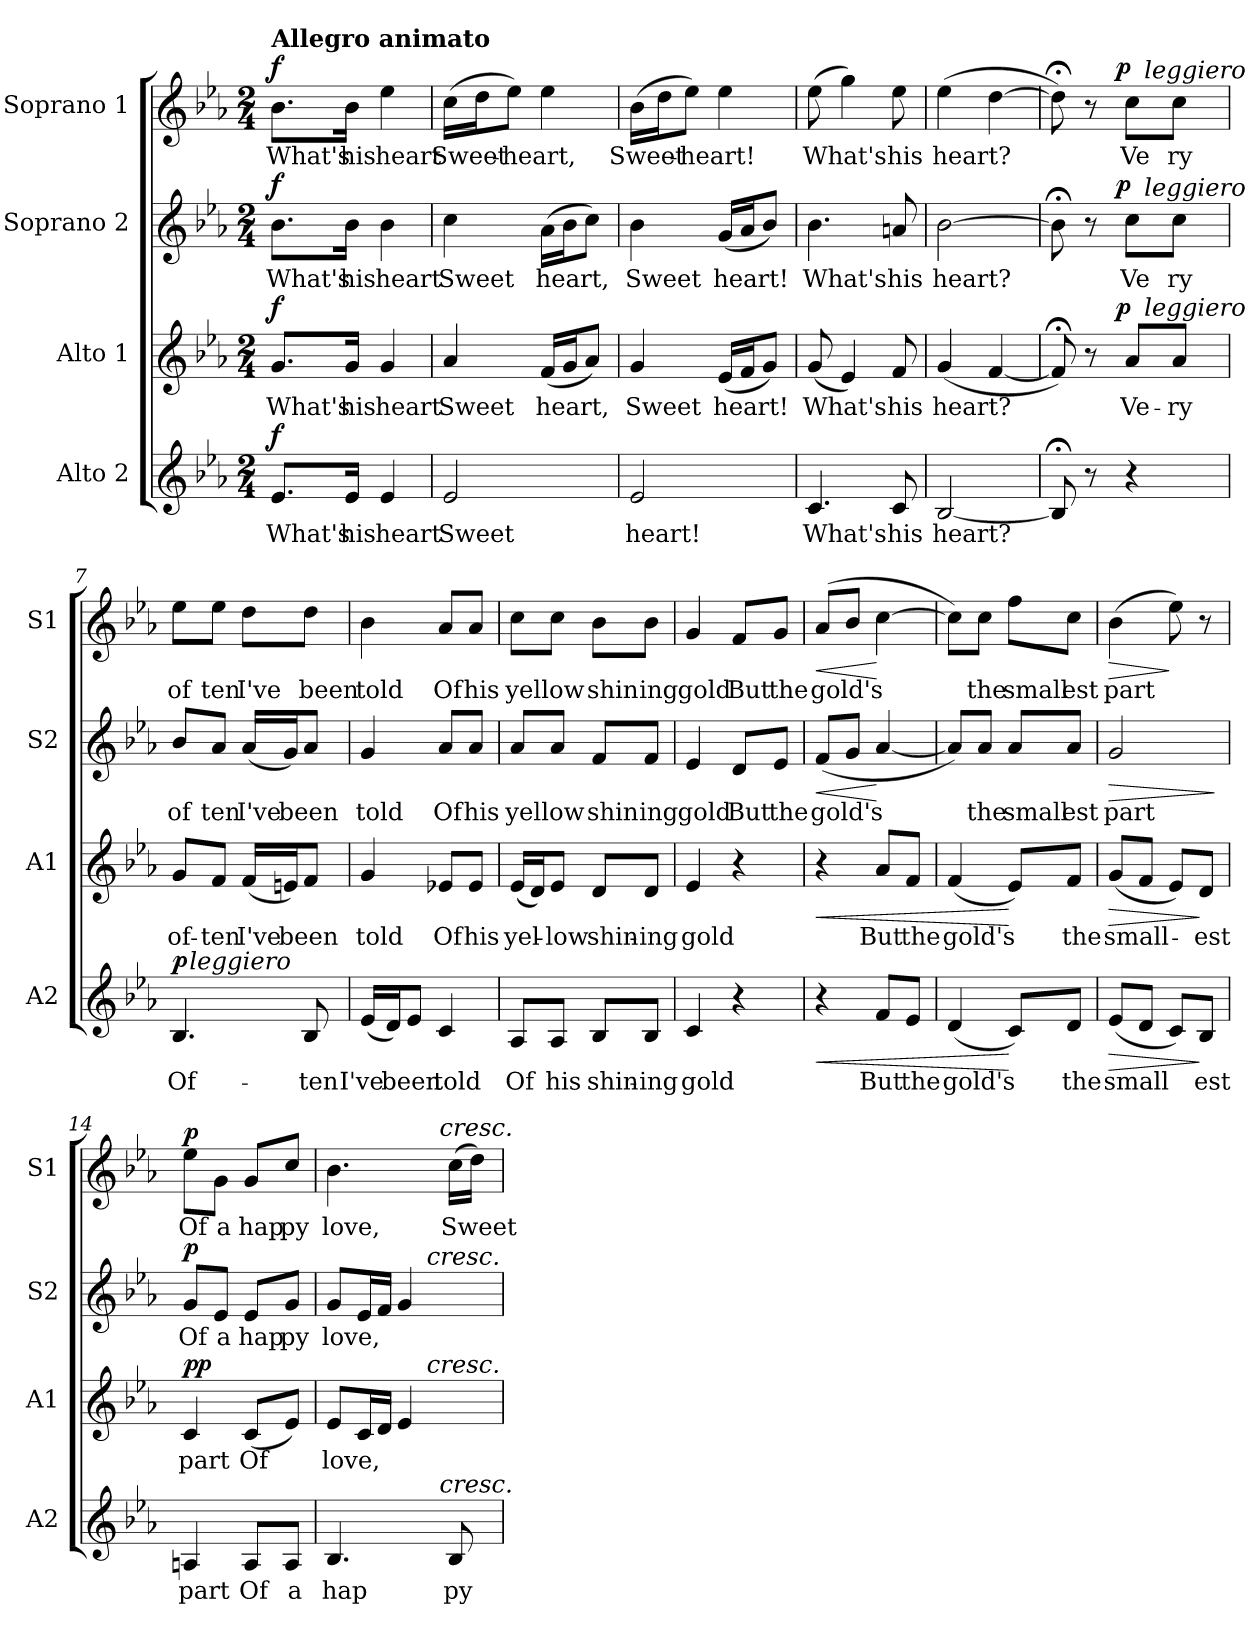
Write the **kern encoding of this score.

**kern	**text	**dynam	**kern	**text	**dynam	**kern	**text	**dynam	**kern	**text	**dynam
*part4	*part4	*part4	*part3	*part3	*part3	*part2	*part2	*part2	*part1	*part1	*part1
*staff4	*staff4	*staff4	*staff3	*staff3	*staff3	*staff2	*staff2	*staff2	*staff1	*staff1	*staff1
*I"Alto 2	*	*	*I"Alto 1	*	*	*I"Soprano 2	*	*	*I"Soprano 1	*	*
*I'A2	*	*	*I'A1	*	*	*I'S2	*	*	*I'S1	*	*
!!LO:PB:g=z
*stria5	*	*	*stria5	*	*	*stria5	*	*	*stria5	*	*
*clefG2	*	*	*clefG2	*	*	*clefG2	*	*	*clefG2	*	*
*k[b-e-a-]	*	*	*k[b-e-a-]	*	*	*k[b-e-a-]	*	*	*k[b-e-a-]	*	*
*E-:	*	*	*E-:	*	*	*E-:	*	*	*E-:	*	*
*M2/4	*	*	*M2/4	*	*	*M2/4	*	*	*M2/4	*	*
=1	=1	=1	=1	=1	=1	=1	=1	=1	=1	=1	=1
!	!	!	!	!	!	!	!	!	!LO:TX:a:B:t=Allegro animato	!	!
!	!LO:LY:b:cj	!LO:DY:a	!	!LO:LY:b:cj	!LO:DY:a	!	!LO:LY:b:cj	!LO:DY:a	!	!LO:LY:b:cj	!LO:DY:a
8.e-/L	What's	f	8.g/L	What's	f	8.b-\L	What's	f	8.b-\L	What's	f
!	!LO:LY:b:cj	!	!	!LO:LY:b:cj	!	!	!LO:LY:b:cj	!	!	!LO:LY:b:cj	!
16e-/J	his	.	16g/J	his	.	16b-\J	his	.	16b-\J	his	.
!	!LO:LY:b:cj	!	!	!LO:LY:b:cj	!	!	!LO:LY:b:cj	!	!	!LO:LY:b:cj	!
4e-/	heart	.	4g/	heart	.	4b-\	heart	.	4ee-\	heart	.
=2	=2	=2	=2	=2	=2	=2	=2	=2	=2	=2	=2
!	!LO:LY:b:cj	!	!	!LO:LY:b:cj	!	!	!LO:LY:b:cj	!	!	!LO:LY:b	!
2e-/	Sweet	.	4a-/	Sweet	.	4cc\	Sweet	.	(>16cc\L	Sweet-	.
.	.	.	.	.	.	.	.	.	16dd\	.	.
!	!	!	!	!	!	!	!	!	!	!LO:LY:b	!
.	.	.	.	.	.	.	.	.	8ee-\J)	-heart,	.
!	!	!	!	!LO:LY:b	!	!	!LO:LY:b	!	!	!	!
.	.	.	(<16f/L	heart,	.	(>16a-\L	heart,	.	4ee-\	.	.
.	.	.	16g/	.	.	16b-\	.	.	.	.	.
.	.	.	8a-/J)	.	.	8cc\J)	.	.	.	.	.
=3	=3	=3	=3	=3	=3	=3	=3	=3	=3	=3	=3
!	!LO:LY:b:cj	!	!	!LO:LY:b:cj	!	!	!LO:LY:b:cj	!	!	!LO:LY:b	!
2e-/	heart!	.	4g/	Sweet	.	4b-\	Sweet	.	(>16b-\L	Sweet-	.
.	.	.	.	.	.	.	.	.	16dd\	.	.
!	!	!	!	!	!	!	!	!	!	!LO:LY:b	!
.	.	.	.	.	.	.	.	.	8ee-\J)	-heart!	.
!	!	!	!	!LO:LY:b	!	!	!LO:LY:b	!	!	!	!
.	.	.	(<16e-/L	heart!	.	(<16g/L	heart!	.	4ee-\	.	.
.	.	.	16f/	.	.	16a-/	.	.	.	.	.
.	.	.	8g/J)	.	.	8b-/J)	.	.	.	.	.
=4	=4	=4	=4	=4	=4	=4	=4	=4	=4	=4	=4
!	!LO:LY:b:cj	!	!	!LO:LY:b	!	!	!LO:LY:b:cj	!	!	!LO:LY:b	!
4.c/	What's	.	(<8g/	What's	.	4.b-\	What's	.	(>8ee-\	What's	.
.	.	.	4e-/)	.	.	.	.	.	4gg\)	.	.
!	!LO:LY:b:cj	!	!	!LO:LY:b:cj	!	!	!LO:LY:b:cj	!	!	!LO:LY:b:cj	!
8c/	his	.	8f/	his	.	8an/	his	.	8ee-\	his	.
!!LO:LB:g=z
=5	=5	=5	=5	=5	=5	=5	=5	=5	=5	=5	=5
!	!LO:LY:b	!	!	!LO:LY:b	!	!	!LO:LY:b	!	!	!LO:LY:b	!
[<2B-/	heart?	.	(<4g/	heart?	.	[>2b-\	heart?	.	(>4ee-\	heart?	.
.	.	.	[<4f/	.	.	.	.	.	[>4dd\	.	.
=6	=6	=6	=6	=6	=6	=6	=6	=6	=6	=6	=6
*	*	*	*^	*	*	*^	*	*	*^	*	*
*	*	*	*	*^	*	*	*	*^	*	*	*	*^	*	*
8B-;</]	.	.	8f;</])	8...ryy	4ryy	.	.	8b-;<\]	8...ryy	4ryy	.	.	8dd;<\])	8...ryy	4ryy	.	.
8r	.	.	8r	.	.	.	.	8r	.	.	.	.	8r	.	.	.	.
!	!	!	!	!	!	!	!LO:DY:a	!	!	!	!	!LO:DY:a	!	!	!	!	!LO:DY:a
.	.	.	.	4ryy	.	.	p	.	4ryy	.	.	p	.	4ryy	.	.	p
!	!	!	!	!	!	!LO:LY:b:cj	!	!	!	!	!LO:LY:b:cj	!	!	!	!	!LO:LY:b:cj	!
4r	.	.	8a-/L	.	32.ryy	Ve-	.	8cc\L	.	32.ryy	Ve	.	8cc\L	.	32.ryy	Ve	.
!	!	!	!	!	!	!	!	!	!	!	!	!	!	!	!LO:TX:a:i:t=leggiero	!	!
!	!	!	!	!	!	!	!	!	!	!LO:TX:a:i:t=leggiero	!	!	!	!	!	!	!
!	!	!	!	!	!LO:TX:a:i:t=leggiero	!	!	!	!	!	!	!	!	!	!	!	!
.	.	.	.	.	8ryy	.	.	.	.	8ryy	.	.	.	.	8ryy	.	.
!	!	!	!	!	!	!LO:LY:b:cj	!	!	!	!	!LO:LY:b:cj	!	!	!	!	!LO:LY:b:cj	!
.	.	.	8a-/J	.	.	-ry	.	8cc\J	.	.	ry	.	8cc\J	.	.	ry	.
.	.	.	.	.	16ryy	.	.	.	.	16ryy	.	.	.	.	16ryy	.	.
.	.	.	.	64ryy	64ryy	.	.	.	64ryy	64ryy	.	.	.	64ryy	64ryy	.	.
=7	=7	=7	=7	=7	=7	=7	=7	=7	=7	=7	=7	=7	=7	=7	=7	=7	=7
!	!LO:LY:b:cj	!LO:DY:a	!	!	!	!LO:LY:b:cj	!	!	!	!	!LO:LY:b:cj	!	!	!	!	!LO:LY:b:cj	!
*	*	*	*v	*v	*v	*	*	*	*	*	*	*	*v	*v	*v	*	*
*^	*	*	*	*	*	*v	*v	*v	*	*	*	*	*
4.B-/	32.ryy	Of-	p	8g/L	of-	.	8b-/L	of	.	8ee-\L	of	.
!	!LO:TX:a:i:t=leggiero	!	!	!	!	!	!	!	!	!	!	!
.	4ryy	.	.	.	.	.	.	.	.	.	.	.
!	!	!	!	!	!LO:LY:b:cj	!	!	!LO:LY:b:cj	!	!	!LO:LY:b:cj	!
.	.	.	.	8f/J	-ten	.	8a-/J	ten	.	8ee-\J	ten	.
!	!	!	!	!	!LO:LY:b	!	!	!LO:LY:b	!	!	!LO:LY:b:cj	!
.	.	.	.	(<16f/L	I've	.	(<16a-/L	I've	.	8dd\L	I've	.
.	8ryy	.	.	.	.	.	.	.	.	.	.	.
!	!	!	!	!	!LO:LY:b	!	!	!LO:LY:b	!	!	!	!
.	.	.	.	16en/)	been	.	16g/)	been	.	.	.	.
!	!	!LO:LY:b:cj	!	!	!	!	!	!	!	!	!LO:LY:b:cj	!
8B-/	.	-ten	.	8f/J	.	.	8a-/J	.	.	8dd\J	been	.
.	16ryy	.	.	.	.	.	.	.	.	.	.	.
.	64ryy	.	.	.	.	.	.	.	.	.	.	.
=8	=8	=8	=8	=8	=8	=8	=8	=8	=8	=8	=8	=8
!	!	!LO:LY:b	!	!	!LO:LY:b:cj	!	!	!LO:LY:b:cj	!	!	!LO:LY:b:cj	!
*v	*v	*	*	*	*	*	*	*	*	*	*	*
(<16e-/L	I've	.	4g/	told	.	4g/	told	.	4b-\	told	.
!	!LO:LY:b	!	!	!	!	!	!	!	!	!	!
16d/)	been	.	.	.	.	.	.	.	.	.	.
8e-/J	.	.	.	.	.	.	.	.	.	.	.
!	!LO:LY:b:cj	!	!	!LO:LY:b:cj	!	!	!LO:LY:b:cj	!	!	!LO:LY:b:cj	!
4c/	told	.	8e-X/L	Of	.	8a-/L	Of	.	8a-/L	Of	.
!	!	!	!	!LO:LY:b:cj	!	!	!LO:LY:b:cj	!	!	!LO:LY:b:cj	!
.	.	.	8e-/J	his	.	8a-/J	his	.	8a-/J	his	.
=9	=9	=9	=9	=9	=9	=9	=9	=9	=9	=9	=9
!	!LO:LY:b:cj	!	!	!LO:LY:b	!	!	!LO:LY:b:cj	!	!	!LO:LY:b:cj	!
8A-/L	Of	.	(<16e-/L	yel-	.	8a-/L	yel	.	8cc\L	yel	.
.	.	.	16d/)	.	.	.	.	.	.	.	.
!	!LO:LY:b:cj	!	!	!LO:LY:b:cj	!	!	!LO:LY:b:cj	!	!	!LO:LY:b:cj	!
8A-/J	his	.	8e-/J	-low	.	8a-/J	low	.	8cc\J	low	.
!	!LO:LY:b:cj	!	!	!LO:LY:b:cj	!	!	!LO:LY:b:cj	!	!	!LO:LY:b:cj	!
8B-/L	shin-	.	8d/L	shin-	.	8f/L	shin	.	8b-\L	shin	.
!	!LO:LY:b:cj	!	!	!LO:LY:b:cj	!	!	!LO:LY:b:cj	!	!	!LO:LY:b:cj	!
8B-/J	-ing	.	8d/J	-ing	.	8f/J	ing	.	8b-\J	ing	.
!!LO:LB:g=z
=10	=10	=10	=10	=10	=10	=10	=10	=10	=10	=10	=10
!	!LO:LY:b:cj	!	!	!LO:LY:b:cj	!	!	!LO:LY:b:cj	!	!	!LO:LY:b:cj	!
4c/	gold	.	4e-/	gold	.	4e-/	gold	.	4g/	gold	.
!	!	!	!	!	!	!	!LO:LY:b:cj	!	!	!LO:LY:b:cj	!
4r	.	.	4r	.	.	8d/L	But	.	8f/L	But	.
!	!	!	!	!	!	!	!LO:LY:b:cj	!	!	!LO:LY:b:cj	!
.	.	.	.	.	.	8e-/J	the	.	8g/J	the	.
=11	=11	=11	=11	=11	=11	=11	=11	=11	=11	=11	=11
!	!	!LO:HP:b	!	!	!LO:HP:b	!	!LO:LY:b	!LO:HP:b	!	!LO:LY:b	!LO:HP:b
4r	.	<	4r	.	<	(<8f/L	gold's	<	(>8a-/L	gold's	<
.	.	.	.	.	.	8g/J	.	.	8b-/J	.	.
!	!LO:LY:b:cj	!	!	!LO:LY:b:cj	!	!	!	!	!	!	!
8f/L	But	.	8a-/L	But	.	[<4a-/	.	[	[>4cc\	.	[
!	!LO:LY:b:cj	!	!	!LO:LY:b:cj	!	!	!	!	!	!	!
8e-/J	the	.	8f/J	the	.	.	.	.	.	.	.
=12	=12	=12	=12	=12	=12	=12	=12	=12	=12	=12	=12
!	!LO:LY:b	!	!	!LO:LY:b	!	!	!	!	!	!	!
(<4d/	gold's	.	(<4f/	gold's	.	8a-/L])	.	.	8cc\L])	.	.
!	!	!	!	!	!	!	!LO:LY:b:cj	!	!	!LO:LY:b:cj	!
.	.	.	.	.	.	8a-/J	the	.	8cc\J	the	.
!	!	!	!	!	!	!	!LO:LY:b:cj	!	!	!LO:LY:b:cj	!
8c/L)	.	[	8e-/L)	.	[	8a-/L	small	.	8ff\L	small	.
!	!LO:LY:b:cj	!	!	!LO:LY:b:cj	!	!	!LO:LY:b:cj	!	!	!LO:LY:b:cj	!
8d/J	the	.	8f/J	the	.	8a-/J	est	.	8cc\J	est	.
=13	=13	=13	=13	=13	=13	=13	=13	=13	=13	=13	=13
!	!LO:LY:b	!LO:HP:b	!	!LO:LY:b	!LO:HP:b	!	!LO:LY:b:cj	!LO:HP:b	!	!LO:LY:b	!LO:HP:b
(<8e-/L	small	>	(<8g/L	small-	>	2g/	part	>	(>4b-\	part	>
8d/J	.	.	8f/J	.	.	.	.	.	.	.	.
8c/L)	.	.	8e-/L)	.	.	.	.	.	8ee-\)	.	]
!	!LO:LY:b:cj	!	!	!LO:LY:b:cj	!	!	!	!	!	!	!
8B-/J	est	]	8d/J	-est	]	.	.	.	8r	.	.
.	.	.	.	.	.	.	.	]	.	.	.
=14	=14	=14	=14	=14	=14	=14	=14	=14	=14	=14	=14
!	!LO:LY:b:cj	!	!	!LO:LY:b:cj	!LO:DY:a	!	!LO:LY:b:cj	!	!	!LO:LY:b:cj	!
!	!	!	!	!	!LO:DY:n=1:b	!	!	!LO:DY:a	!	!	!LO:DY:a
4An/	part	.	4c/	part	p p	8g/L	Of	p	8ee-\L	Of	p
!	!	!	!	!	!	!	!LO:LY:b:cj	!	!	!LO:LY:b:cj	!
.	.	.	.	.	.	8e-/J	a	.	8g\J	a	.
!	!LO:LY:b:cj	!	!	!LO:LY:b	!	!	!LO:LY:b:cj	!	!	!LO:LY:b:cj	!
8A/L	Of	.	(<8c/L	Of	.	8e-/L	hap	.	8g/L	hap	.
!	!LO:LY:b:cj	!	!	!	!	!	!LO:LY:b:cj	!	!	!LO:LY:b:cj	!
8A/J	a	.	8e-/J)	.	.	8g/J	py	.	8cc/J	py	.
!!LO:PB:g=z
=15	=15	=15	=15	=15	=15	=15	=15	=15	=15	=15	=15
!	!LO:LY:b:cj	!	!	!LO:LY:b	!	!	!LO:LY:b	!	!	!LO:LY:b:cj	!
*^	*	*	*^	*	*	*^	*	*	*^	*	*
4.B-/	4ryy	hap	.	8e-/L	4ryy	love,	.	8g/L	4ryy	love,	.	4.b-\	4ryy	love,	.
.	.	.	.	16c/	.	.	.	16e-/	.	.	.	.	.	.	.
.	.	.	.	16d/J	.	.	.	16f/J	.	.	.	.	.	.	.
.	16..ryy	.	.	4e-/	16ryy	.	.	4g/	16ryy	.	.	.	16..ryy	.	.
.	.	.	.	.	64ryy	.	.	.	64ryy	.	.	.	.	.	.
!	!	!	!	!	!	!	!	!	!LO:TX:a:i:t=cresc.	!	!	!	!	!	!
!	!	!	!	!	!LO:TX:a:i:t=cresc.	!	!	!	!	!	!	!	!	!	!
.	.	.	.	.	8ryy	.	.	.	8ryy	.	.	.	.	.	.
!	!	!	!	!	!	!	!	!	!	!	!	!	!LO:TX:a:i:t=cresc.	!	!
!	!LO:TX:a:i:t=cresc.	!	!	!	!	!	!	!	!	!	!	!	!	!	!
.	8ryy	.	.	.	.	.	.	.	.	.	.	.	8ryy	.	.
!	!	!LO:LY:b:cj	!	!	!	!	!	!	!	!	!	!	!	!LO:LY:b:cj	!
8B-/	.	py	.	.	.	.	.	.	.	.	.	(>16cc\L	.	Sweet-	.
.	.	.	.	.	.	.	.	.	.	.	.	16dd\J)	.	.	.
.	.	.	.	.	32.ryy	.	.	.	32.ryy	.	.	.	.	.	.
.	64ryy	.	.	.	.	.	.	.	.	.	.	.	64ryy	.	.
*v	*v	*	*	*	*	*	*	*v	*v	*	*	*v	*v	*	*
*	*	*	*v	*v	*	*	*	*	*	*	*	*
=	=	=	=	=	=	=	=	=	=	=	=
*-	*-	*-	*-	*-	*-	*-	*-	*-	*-	*-	*-
